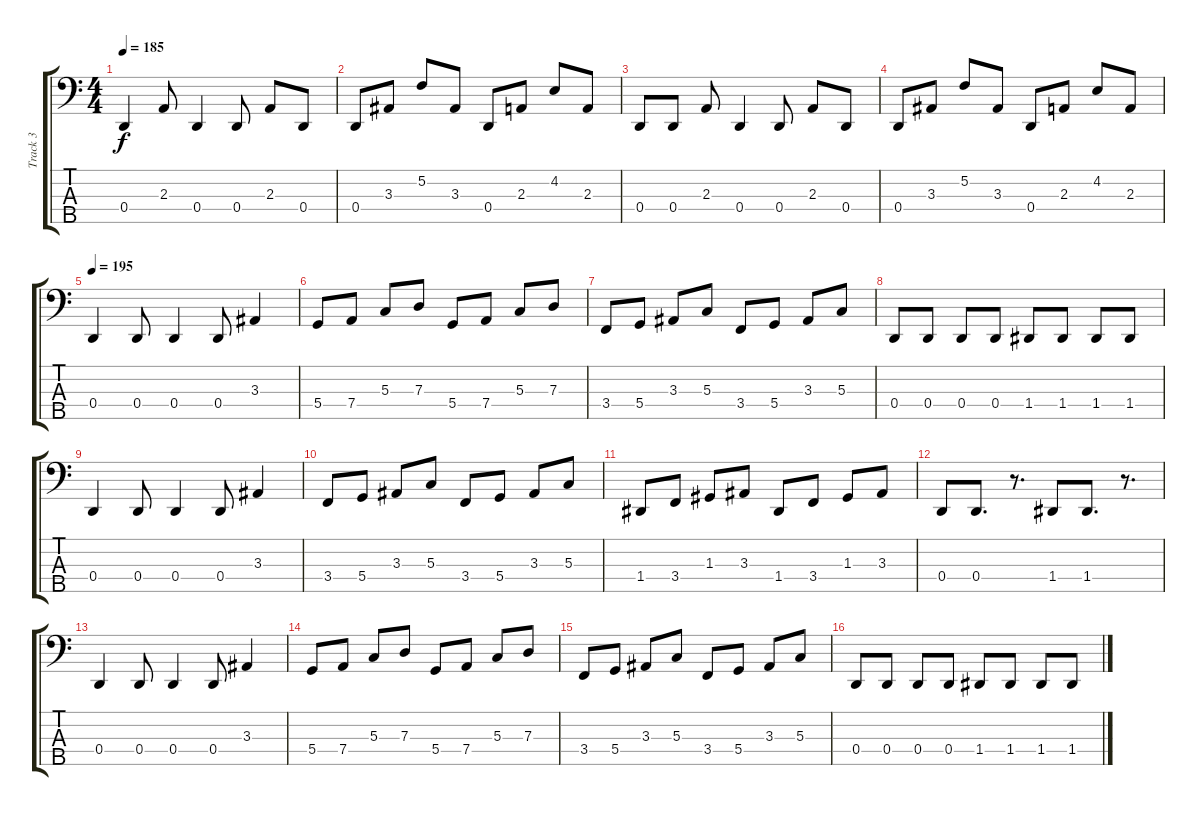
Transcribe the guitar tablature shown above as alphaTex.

\track ("Track 3" "Track 3") {instrument electricbassfinger}
\staff {score tabs}
\tuning (F2 C2 G1 D1 A0) {hide}
\ts (4 4)
\tempo 185
\clef f4
\ks c
0.4.4{dy f} 2.3.8 0.4.4 0.4.8 2.3.8 0.4.8 |
0.4.8 3.3.8 5.2.8 3.3.8 0.4.8 2.3.8 4.2.8 2.3.8 |
0.4.8 0.4.8 2.3.8 0.4.4 0.4.8 2.3.8 0.4.8 |
0.4.8 3.3.8 5.2.8 3.3.8 0.4.8 2.3.8 4.2.8 2.3.8 |
\tempo 195
0.4.4 0.4.8 0.4.4 0.4.8 3.3.4 |
5.4.8 7.4.8 5.3.8 7.3.8 5.4.8 7.4.8 5.3.8 7.3.8 |
3.4.8 5.4.8 3.3.8 5.3.8 3.4.8 5.4.8 3.3.8 5.3.8 |
0.4.8 0.4.8 0.4.8 0.4.8 1.4.8 1.4.8 1.4.8 1.4.8 |
0.4.4 0.4.8 0.4.4 0.4.8 3.3.4 |
3.4.8 5.4.8 3.3.8 5.3.8 3.4.8 5.4.8 3.3.8 5.3.8 |
1.4.8 3.4.8 1.3.8 3.3.8 1.4.8 3.4.8 1.3.8 3.3.8 |
0.4.8 0.4.8{d} r.8{d} 1.4.8 1.4.8{d} r.8{d} |
0.4.4 0.4.8 0.4.4 0.4.8 3.3.4 |
5.4.8 7.4.8 5.3.8 7.3.8 5.4.8 7.4.8 5.3.8 7.3.8 |
3.4.8 5.4.8 3.3.8 5.3.8 3.4.8 5.4.8 3.3.8 5.3.8 |
0.4.8 0.4.8 0.4.8 0.4.8 1.4.8 1.4.8 1.4.8 1.4.8
